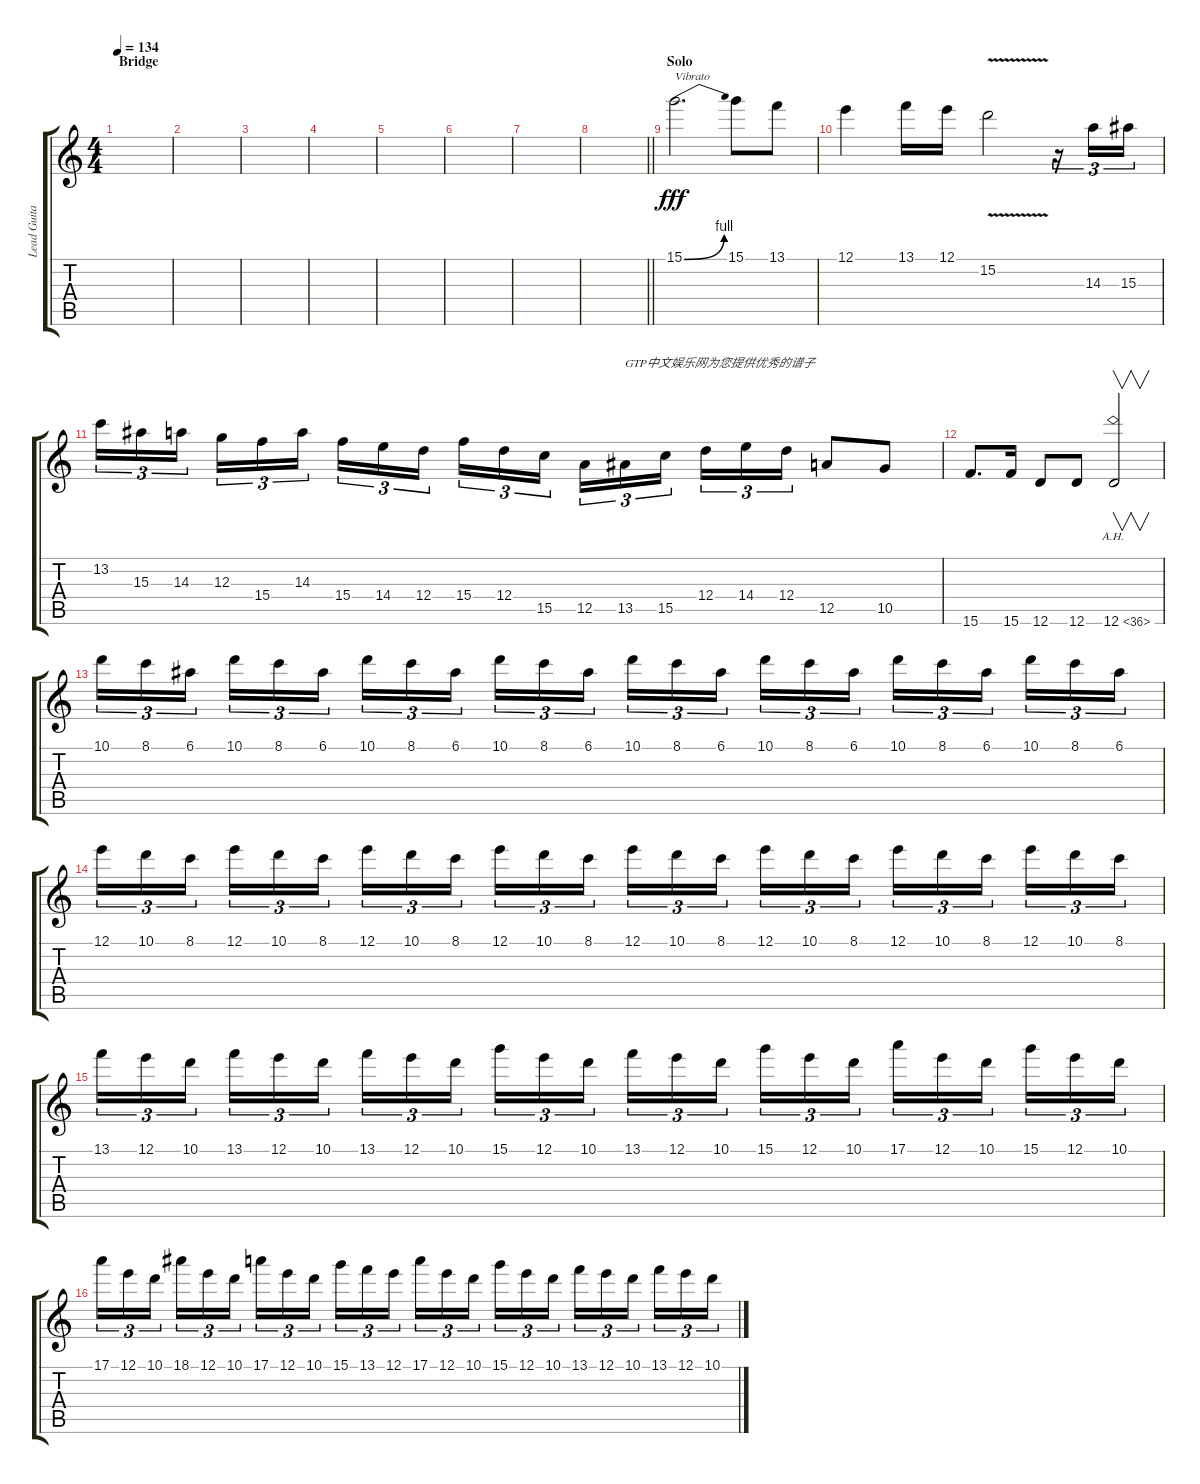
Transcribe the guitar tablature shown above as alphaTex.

\track ("Lead Guitar" "Lead Guita") {instrument distortionguitar}
\staff {score tabs}
\tuning (E4 B3 G3 D3 A2 D2) {hide}
\ts (4 4)
\section ("" "Bridge")
\tempo 134
\clef g2
\ks c
|
|
|
|
|
|
|
\barLineRight lightlight
|
\section ("" "Solo")
15.1{be (bend 0 0 60 4)}.2{d txt "Vibrato" dy fff} 15.1.8 13.1.8 |
12.1.4 13.1.16 12.1.16 15.2{v}.2 r.16{tu (3 2)} 14.3.16{tu (3 2)} 15.3.16{tu (3 2)} |
13.2.16{tu (3 2)} 15.3.16{tu (3 2)} 14.3.16{tu (3 2) beam splitsecondary} 12.3.16{tu (3 2)} 15.4.16{tu (3 2)} 14.3.16{tu (3 2)} 15.4.16{tu (3 2)} 14.4.16{tu (3 2)} 12.4.16{tu (3 2) beam splitsecondary} 15.4.16{tu (3 2)} 12.4.16{tu (3 2)} 15.5.16{tu (3 2)} 12.5.16{tu (3 2)} 13.5.16{tu (3 2) txt "GTP中文娱乐网为您提供优秀的谱子"} 15.5.16{tu (3 2) beam splitsecondary} 12.4.16{tu (3 2)} 14.4.16{tu (3 2)} 12.4.16{tu (3 2)} 12.5.8 10.5.8 |
15.6.8{d} 15.6.16 12.6.8 12.6.8 12.6{ah 24}.2{v} |
10.1.16{tu (3 2)} 8.1.16{tu (3 2)} 6.1.16{tu (3 2) beam splitsecondary} 10.1.16{tu (3 2)} 8.1.16{tu (3 2)} 6.1.16{tu (3 2)} 10.1.16{tu (3 2)} 8.1.16{tu (3 2)} 6.1.16{tu (3 2) beam splitsecondary} 10.1.16{tu (3 2)} 8.1.16{tu (3 2)} 6.1.16{tu (3 2)} 10.1.16{tu (3 2)} 8.1.16{tu (3 2)} 6.1.16{tu (3 2) beam splitsecondary} 10.1.16{tu (3 2)} 8.1.16{tu (3 2)} 6.1.16{tu (3 2)} 10.1.16{tu (3 2)} 8.1.16{tu (3 2)} 6.1.16{tu (3 2) beam splitsecondary} 10.1.16{tu (3 2)} 8.1.16{tu (3 2)} 6.1.16{tu (3 2)} |
12.1.16{tu (3 2)} 10.1.16{tu (3 2)} 8.1.16{tu (3 2) beam splitsecondary} 12.1.16{tu (3 2)} 10.1.16{tu (3 2)} 8.1.16{tu (3 2)} 12.1.16{tu (3 2)} 10.1.16{tu (3 2)} 8.1.16{tu (3 2) beam splitsecondary} 12.1.16{tu (3 2)} 10.1.16{tu (3 2)} 8.1.16{tu (3 2)} 12.1.16{tu (3 2)} 10.1.16{tu (3 2)} 8.1.16{tu (3 2) beam splitsecondary} 12.1.16{tu (3 2)} 10.1.16{tu (3 2)} 8.1.16{tu (3 2)} 12.1.16{tu (3 2)} 10.1.16{tu (3 2)} 8.1.16{tu (3 2) beam splitsecondary} 12.1.16{tu (3 2)} 10.1.16{tu (3 2)} 8.1.16{tu (3 2)} |
13.1.16{tu (3 2)} 12.1.16{tu (3 2)} 10.1.16{tu (3 2) beam splitsecondary} 13.1.16{tu (3 2)} 12.1.16{tu (3 2)} 10.1.16{tu (3 2)} 13.1.16{tu (3 2)} 12.1.16{tu (3 2)} 10.1.16{tu (3 2) beam splitsecondary} 15.1.16{tu (3 2)} 12.1.16{tu (3 2)} 10.1.16{tu (3 2)} 13.1.16{tu (3 2)} 12.1.16{tu (3 2)} 10.1.16{tu (3 2) beam splitsecondary} 15.1.16{tu (3 2)} 12.1.16{tu (3 2)} 10.1.16{tu (3 2)} 17.1.16{tu (3 2)} 12.1.16{tu (3 2)} 10.1.16{tu (3 2) beam splitsecondary} 15.1.16{tu (3 2)} 12.1.16{tu (3 2)} 10.1.16{tu (3 2)} |
17.1.16{tu (3 2)} 12.1.16{tu (3 2)} 10.1.16{tu (3 2) beam splitsecondary} 18.1.16{tu (3 2)} 12.1.16{tu (3 2)} 10.1.16{tu (3 2)} 17.1.16{tu (3 2)} 12.1.16{tu (3 2)} 10.1.16{tu (3 2) beam splitsecondary} 15.1.16{tu (3 2)} 13.1.16{tu (3 2)} 12.1.16{tu (3 2)} 17.1.16{tu (3 2)} 12.1.16{tu (3 2)} 10.1.16{tu (3 2) beam splitsecondary} 15.1.16{tu (3 2)} 12.1.16{tu (3 2)} 10.1.16{tu (3 2)} 13.1.16{tu (3 2)} 12.1.16{tu (3 2)} 10.1.16{tu (3 2) beam splitsecondary} 13.1.16{tu (3 2)} 12.1.16{tu (3 2)} 10.1.16{tu (3 2)}
